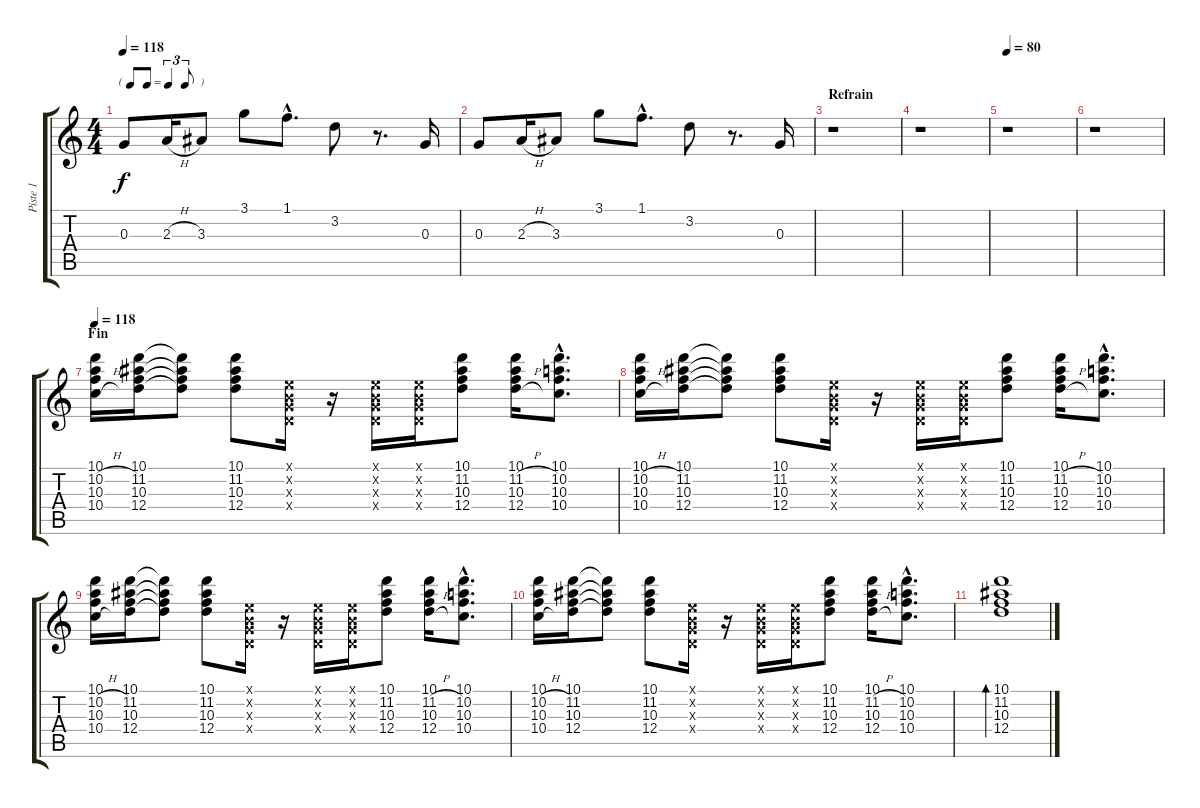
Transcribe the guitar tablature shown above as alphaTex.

\track ("Piste 1" "Piste 1") {instrument electricguitarclean}
\staff {score tabs}
\tuning (E4 B3 G3 D3 A2 E2) {hide}
\ts (4 4)
\tf triplet8th
\tempo 118
\clef g2
\ks c
0.3.8{dy f} 2.3{h}.16 3.3.8 3.1.8 1.1{hac}.8{d} 3.2.8 r.8{d} 0.3.16 |
0.3.8 2.3{h}.16 3.3.8 3.1.8 1.1{hac}.8{d} 3.2.8 r.8{d} 0.3.16 |
\section ("" "Refrain")
r.1 |
r.1 |
\tempo 80
r.1 |
r.1 |
\section ("" "Fin")
\tempo 118
(10.1 10.2{h} 10.3 10.4{h}).16 (10.1 11.2 10.3 12.4).16 (10.1{t} 11.2{t} 10.3{t} 12.4{t}).8 (10.1 11.2 10.3 12.4).8 (0.1{x} 0.2{x} 0.3{x} 0.4{x}).16 r.16 (0.1{x} 0.2{x} 0.3{x} 0.4{x}).16 (0.1{x} 0.2{x} 0.3{x} 0.4{x}).16 (10.1 11.2 10.3 12.4).8 (10.1 11.2{h} 10.3 12.4{h}).16 (10.1{hac} 10.2{hac} 10.3{hac} 10.4{hac}).8{d} |
(10.1 10.2{h} 10.3 10.4{h}).16 (10.1 11.2 10.3 12.4).16 (10.1{t} 11.2{t} 10.3{t} 12.4{t}).8 (10.1 11.2 10.3 12.4).8 (0.1{x} 0.2{x} 0.3{x} 0.4{x}).16 r.16 (0.1{x} 0.2{x} 0.3{x} 0.4{x}).16 (0.1{x} 0.2{x} 0.3{x} 0.4{x}).16 (10.1 11.2 10.3 12.4).8 (10.1 11.2{h} 10.3 12.4{h}).16 (10.1{hac} 10.2{hac} 10.3{hac} 10.4{hac}).8{d} |
(10.1 10.2{h} 10.3 10.4{h}).16 (10.1 11.2 10.3 12.4).16 (10.1{t} 11.2{t} 10.3{t} 12.4{t}).8 (10.1 11.2 10.3 12.4).8 (0.1{x} 0.2{x} 0.3{x} 0.4{x}).16 r.16 (0.1{x} 0.2{x} 0.3{x} 0.4{x}).16 (0.1{x} 0.2{x} 0.3{x} 0.4{x}).16 (10.1 11.2 10.3 12.4).8 (10.1 11.2{h} 10.3 12.4{h}).16 (10.1{hac} 10.2{hac} 10.3{hac} 10.4{hac}).8{d} |
(10.1 10.2{h} 10.3 10.4{h}).16 (10.1 11.2 10.3 12.4).16 (10.1{t} 11.2{t} 10.3{t} 12.4{t}).8 (10.1 11.2 10.3 12.4).8 (0.1{x} 0.2{x} 0.3{x} 0.4{x}).16 r.16 (0.1{x} 0.2{x} 0.3{x} 0.4{x}).16 (0.1{x} 0.2{x} 0.3{x} 0.4{x}).16 (10.1 11.2 10.3 12.4).8 (10.1 11.2{h} 10.3 12.4{h}).16 (10.1{hac} 10.2{hac} 10.3{hac} 10.4{hac}).8{d} |
(10.1 11.2 10.3 12.4).1{bd 480}
